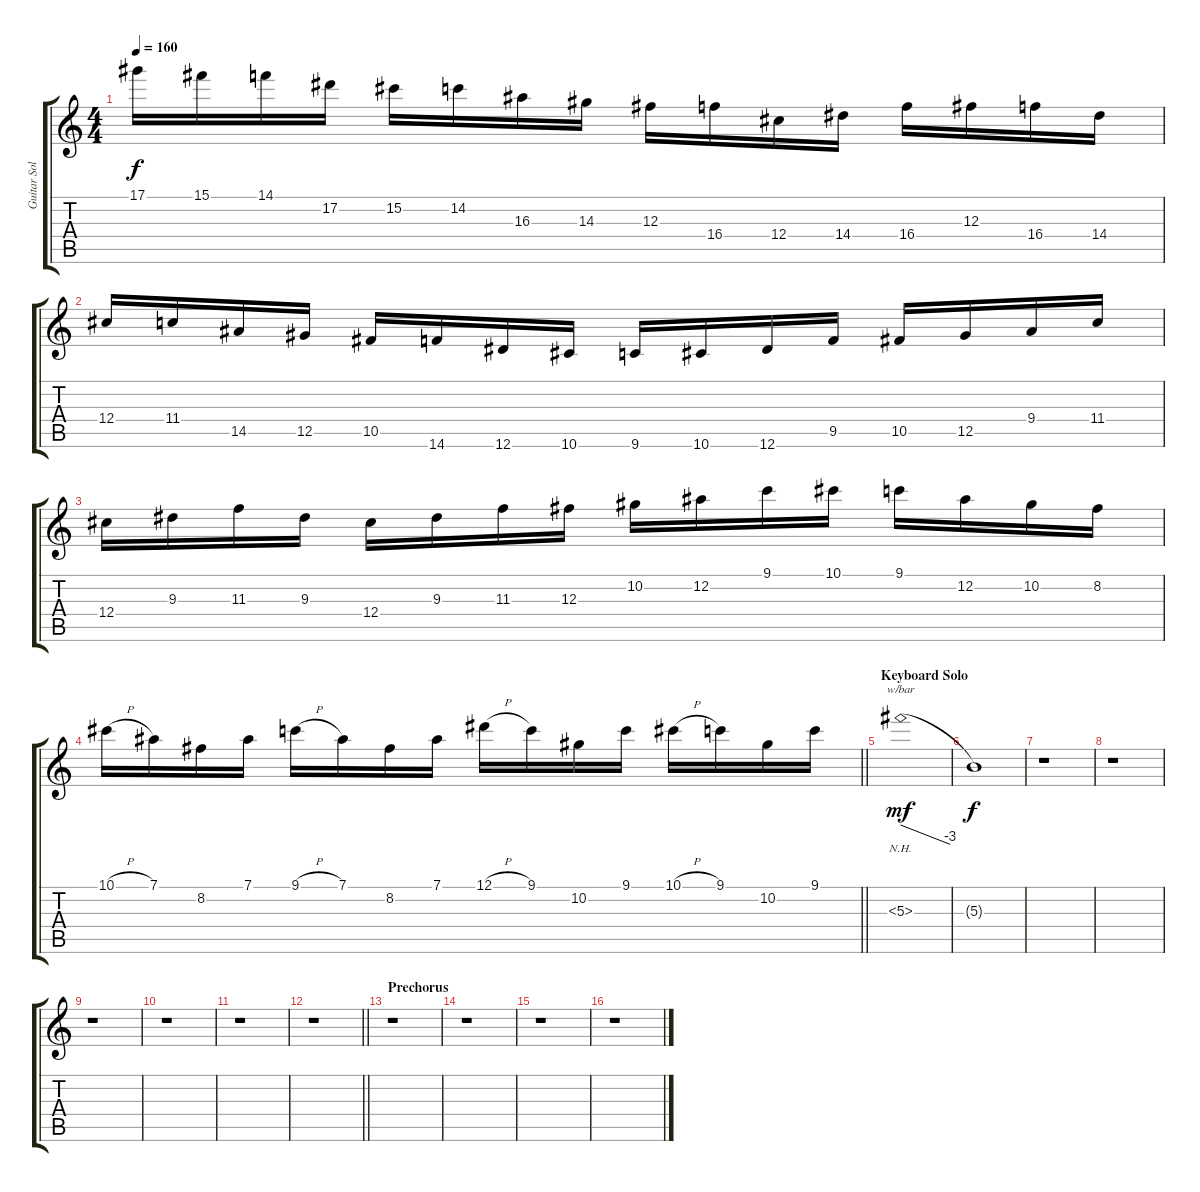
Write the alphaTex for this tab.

\track ("Guitar Solo" "Guitar Sol") {instrument distortionguitar}
\staff {score tabs}
\tuning (Eb4 Bb3 Gb3 Db3 Ab2 Eb2) {hide}
\ts (4 4)
\tempo 160
\clef g2
\ks c
17.1.16{dy f} 15.1.16 14.1.16 17.2.16 15.2.16 14.2.16 16.3.16 14.3.16 12.3.16 16.4.16 12.4.16 14.4.16 16.4.16 12.3.16 16.4.16 14.4.16 |
12.4.16 11.4.16 14.5.16 12.5.16 10.5.16 14.6.16 12.6.16 10.6.16 9.6.16 10.6.16 12.6.16 9.5.16 10.5.16 12.5.16 9.4.16 11.4.16 |
12.4.16 9.3.16 11.3.16 9.3.16 12.4.16 9.3.16 11.3.16 12.3.16 10.2.16 12.2.16 9.1.16 10.1.16 9.1.16 12.2.16 10.2.16 8.2.16 |
\barLineRight lightlight
10.1{h}.16 7.1.16 8.2.16 7.1.16 9.1{h}.16 7.1.16 8.2.16 7.1.16 12.1{h}.16 9.1.16 10.2.16 9.1.16 10.1{h}.16 9.1.16 10.2.16 9.1.16 |
\section ("" "Keyboard Solo")
5.3{nh}.1{tbe (dive default 0 0 60 -12) dy mf} |
5.3{t}.1{dy f} |
r.1 |
r.1 |
r.1 |
r.1 |
r.1 |
\barLineRight lightlight
r.1 |
\section ("" "Prechorus")
r.1 |
r.1 |
r.1 |
r.1
